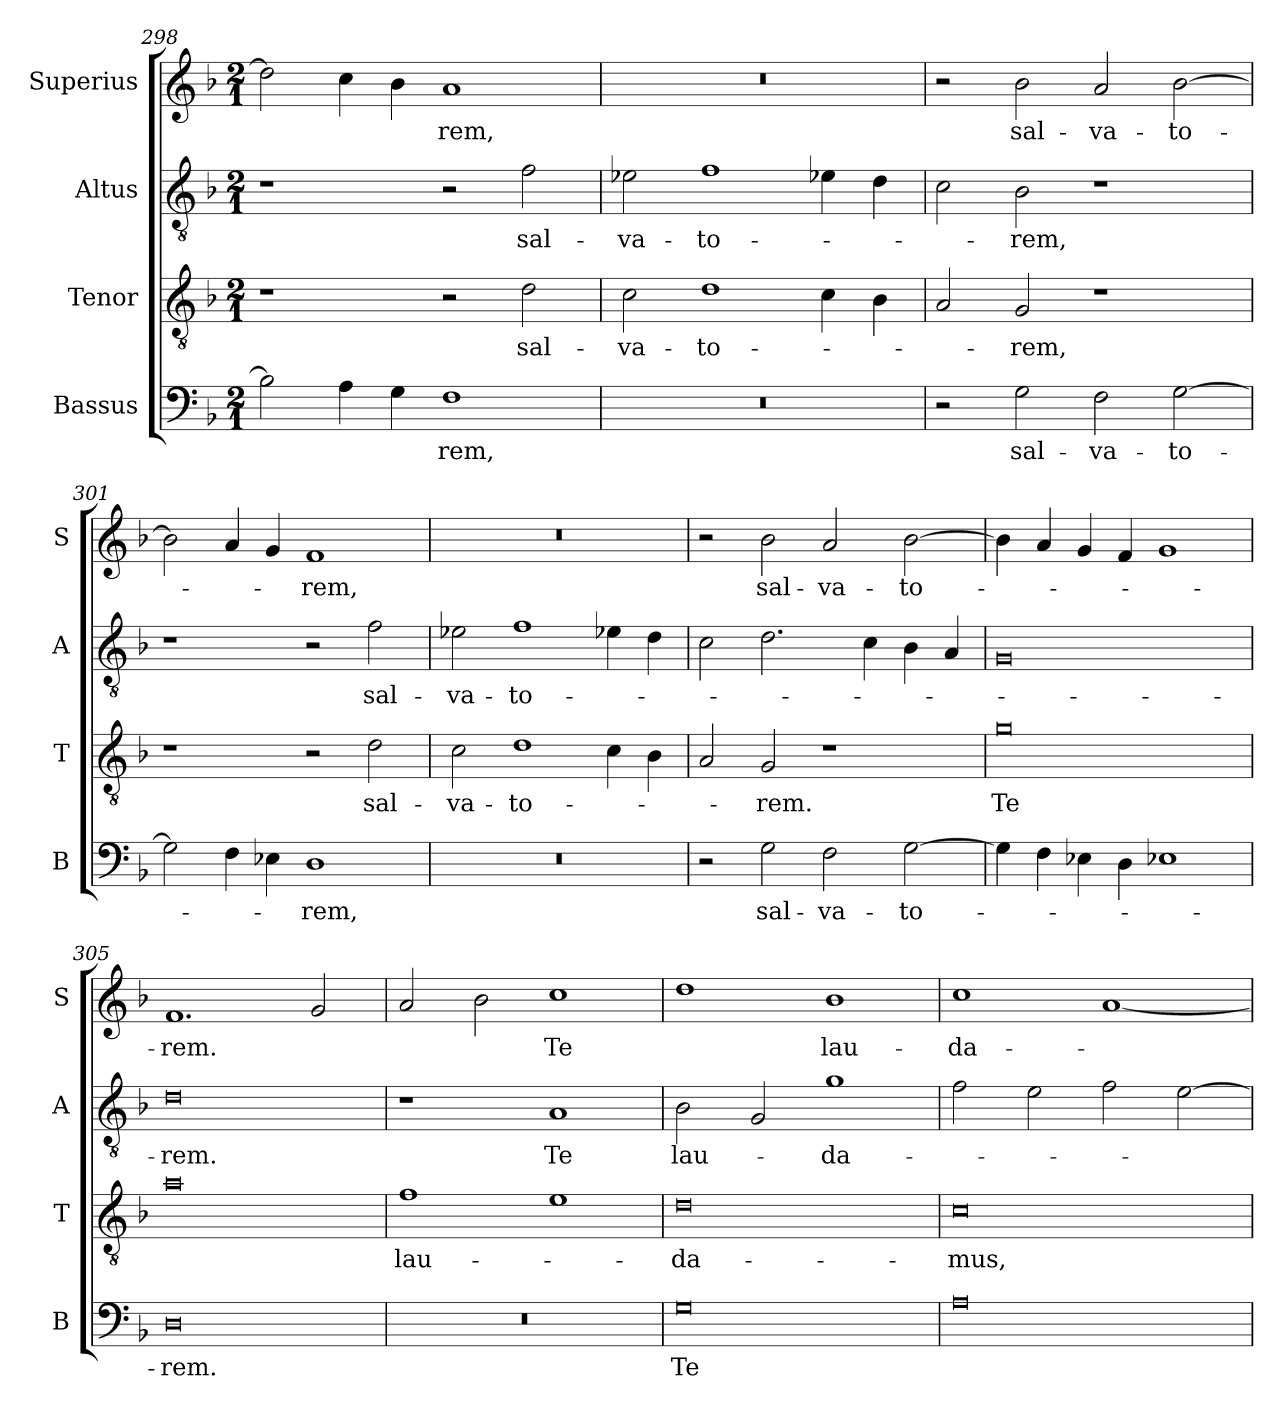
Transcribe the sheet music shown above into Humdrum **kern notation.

**kern	**text	**kern	**text	**kern	**text	**kern	**text
*part4	*part4	*part3	*part3	*part2	*part2	*part1	*part1
*staff4	*staff4	*staff3	*staff3	*staff2	*staff2	*staff1	*staff1
*I"Bassus	*	*I"Tenor	*	*I"Altus	*	*I"Superius	*
*I'B	*	*I'T	*	*I'A	*	*I'S	*
*clefF4	*	*clefGv2	*	*clefGv2	*	*clefG2	*
*k[b-]	*	*k[b-]	*	*k[b-]	*	*k[b-]	*
*M2/1	*	*M2/1	*	*M2/1	*	*M2/1	*
=298	=298	=298	=298	=298	=298	=298	=298
2B-]	.	1r	.	1r	.	2dd]	.
4A	.	.	.	.	.	4cc	.
4G	.	.	.	.	.	4b-	.
1F	-rem,	2r	.	2r	.	1a	-rem,
.	.	2d	sal-	2f	sal-	.	.
=299	=299	=299	=299	=299	=299	=299	=299
0r	.	2c	-va-	2e-X	-va-	0r	.
.	.	1d	-to-	1f	-to-	.	.
.	.	4c	.	4e-X	.	.	.
.	.	4B-	.	4d	.	.	.
=300	=300	=300	=300	=300	=300	=300	=300
2r	.	2A	.	2c	.	2r	.
2G	sal-	2G	-rem,	2B-	-rem,	2b-	sal-
2F	-va-	1r	.	1r	.	2a	-va-
[2G	-to-	.	.	.	.	[2b-	-to-
=301	=301	=301	=301	=301	=301	=301	=301
2G]	.	1r	.	1r	.	2b-]	.
4F	.	.	.	.	.	4a	.
4E-X	.	.	.	.	.	4g	.
1D	-rem,	2r	.	2r	.	1f	-rem,
.	.	2d	sal-	2f	sal-	.	.
=302	=302	=302	=302	=302	=302	=302	=302
0r	.	2c	-va-	2e-X	-va-	0r	.
.	.	1d	-to-	1f	-to-	.	.
.	.	4c	.	4e-X	.	.	.
.	.	4B-	.	4d	.	.	.
=303	=303	=303	=303	=303	=303	=303	=303
2r	.	2A	.	2c	.	2r	.
2G	sal-	2G	-rem.	2.d	.	2b-	sal-
2F	-va-	1r	.	.	.	2a	-va-
.	.	.	.	4c	.	.	.
[2G	-to-	.	.	4B-	.	[2b-	-to-
.	.	.	.	4A	.	.	.
=304	=304	=304	=304	=304	=304	=304	=304
4G]	.	0g	Te	0G	.	4b-]	.
4F	.	.	.	.	.	4a	.
4E-X	.	.	.	.	.	4g	.
4D	.	.	.	.	.	4f	.
1E-X	.	.	.	.	.	1g	.
=305	=305	=305	=305	=305	=305	=305	=305
0D	-rem.	0a	.	0d	-rem.	1.f	-rem.
.	.	.	.	.	.	2g	.
=306	=306	=306	=306	=306	=306	=306	=306
0r	.	1f	lau-	1r	.	2a	.
.	.	.	.	.	.	2b-	.
.	.	1e	.	1A	Te	1cc	Te
=307	=307	=307	=307	=307	=307	=307	=307
0G	Te	0d	-da-	2B-	lau-	1dd	.
.	.	.	.	2G	.	.	.
.	.	.	.	1g	-da-	1b-	lau-
=308	=308	=308	=308	=308	=308	=308	=308
0A	.	0c	-mus,	2f	.	1cc	-da-
.	.	.	.	2e	.	.	.
.	.	.	.	2f	.	[1a	.
.	.	.	.	[2e	.	.	.
=	=	=	=	=	=	=	=
*-	*-	*-	*-	*-	*-	*-	*-
